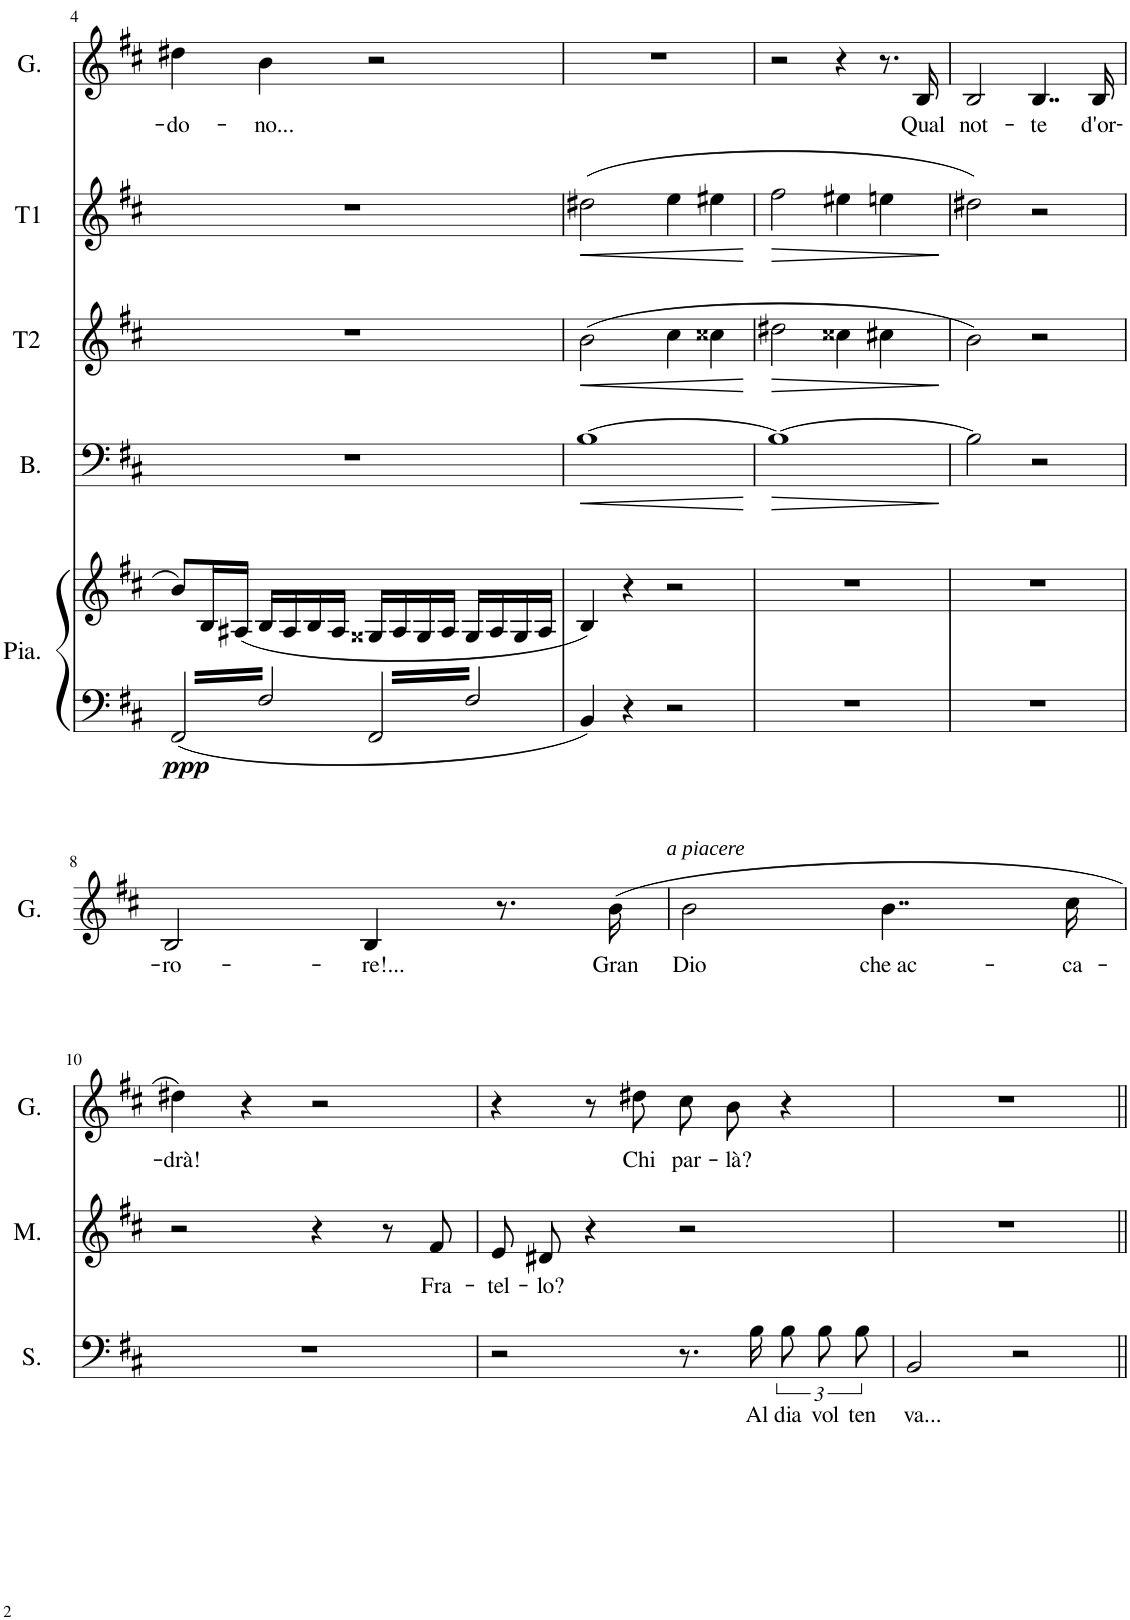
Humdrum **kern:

**kern	**kern	**dynam	**kern	**dynam	**kern	**dynam	**kern	**dynam	**kern	**text	**kern	**text	**kern	**text
*part7	*part7	*part7	*part6	*part6	*part5	*part5	*part4	*part4	*part3	*part3	*part2	*part2	*part1	*part1
*staff8	*staff7	*staff7/8	*staff6	*staff6	*staff5	*staff5	*staff4	*staff4	*staff3	*staff3	*staff2	*staff2	*staff1	*staff1
*I"Piano	*	*	*I"B.	*	*I"T2	*	*I"T1	*	*I"Sparafucile	*	*I"Magdalena	*	*I"Gilda	*
*I'Pia.	*	*	*I'B.	*	*I'T2	*	*I'T1	*	*I'S.	*	*I'M.	*	*I'G.	*
!!LO:PB:g=z
*clefF4	*clefG2	*	*clefF4	*	*clefG2	*	*clefG2	*	*clefF4	*	*clefG2	*	*clefG2	*
*k[f#c#]	*k[f#c#]	*	*k[f#c#]	*	*k[f#c#]	*	*k[f#c#]	*	*k[f#c#]	*	*k[f#c#]	*	*k[f#c#]	*
*M4/4	*M4/4	*	*M4/4	*	*M4/4	*	*M4/4	*	*M4/4	*	*M4/4	*	*M4/4	*
=4	=4	=4	=4	=4	=4	=4	=4	=4	=4	=4	=4	=4	=4	=4
!	!	!LO:DY:b=2	!	!	!	!	!	!	!	!	!	!	!	!LO:LY:b
6.FF#/	8b/L	ppp	1r	.	1r	.	1r	.	1r	.	1r	.	4dd#X\	-do-
.	16B/L	.	.	.	.	.	.	.	.	.	.	.	.	.
.	(16A#X/JJ	.	.	.	.	.	.	.	.	.	.	.	.	.
!	!	!	!	!	!	!	!	!	!	!	!	!	!	!LO:LY:b
6.F#/	16B/LL	.	.	.	.	.	.	.	.	.	.	.	4b\	-no...
.	16A#/	.	.	.	.	.	.	.	.	.	.	.	.	.
.	16B/	.	.	.	.	.	.	.	.	.	.	.	.	.
.	16A#/JJ	.	.	.	.	.	.	.	.	.	.	.	.	.
6.FF#/	16G##X/LL	.	.	.	.	.	.	.	.	.	.	.	2r	.
.	16A#/	.	.	.	.	.	.	.	.	.	.	.	.	.
.	16G##/	.	.	.	.	.	.	.	.	.	.	.	.	.
.	16A#/JJ	.	.	.	.	.	.	.	.	.	.	.	.	.
6.F#/	16G##/LL	.	.	.	.	.	.	.	.	.	.	.	.	.
.	16A#/	.	.	.	.	.	.	.	.	.	.	.	.	.
.	16G##/	.	.	.	.	.	.	.	.	.	.	.	.	.
.	16A#/JJ	.	.	.	.	.	.	.	.	.	.	.	.	.
=5	=5	=5	=5	=5	=5	=5	=5	=5	=5	=5	=5	=5	=5	=5
!	!	!	!	!LO:HP:b	!	!LO:HP:b	!	!LO:HP:b	!	!	!	!	!	!
4BB/	4B/)	.	[1B	<	(2b\	<	(2dd#X\	<	1r	.	1r	.	1r	.
4r	4r	.	.	.	.	.	.	.	.	.	.	.	.	.
2r	2r	.	.	.	4cc#\	.	4ee\	.	.	.	.	.	.	.
.	.	.	.	.	4cc##X\	.	4ee#X\	.	.	.	.	.	.	.
.	.	.	.	[	.	[	.	[	.	.	.	.	.	.
=6	=6	=6	=6	=6	=6	=6	=6	=6	=6	=6	=6	=6	=6	=6
!	!	!	!	!LO:HP:b	!	!LO:HP:b	!	!LO:HP:b	!	!	!	!	!	!
1r	1r	.	1B_	>	2dd#X\	>	2ff#\	>	1r	.	1r	.	2r	.
.	.	.	.	.	4cc##X\	.	4ee#X\	.	.	.	.	.	4r	.
.	.	.	.	.	4cc#X\	.	4een\	.	.	.	.	.	8.r	.
!	!	!	!	!	!	!	!	!	!	!	!	!	!	!LO:LY:b
.	.	.	.	.	.	.	.	.	.	.	.	.	16B/	Qual
.	.	.	.	]	.	]	.	]	.	.	.	.	.	.
=7	=7	=7	=7	=7	=7	=7	=7	=7	=7	=7	=7	=7	=7	=7
!	!	!	!	!	!	!	!	!	!	!	!	!	!	!LO:LY:b
1r	1r	.	2B\]	.	2b\)	.	2dd#X\)	.	1r	.	1r	.	2B/	not-
!	!	!	!	!	!	!	!	!	!	!	!	!	!	!LO:LY:b
.	.	.	2r	.	2r	.	2r	.	.	.	.	.	4..B/	-te
!	!	!	!	!	!	!	!	!	!	!	!	!	!	!LO:LY:b
.	.	.	.	.	.	.	.	.	.	.	.	.	16B/	d'or-
!!LO:LB:g=z
=8	=8	=8	=8	=8	=8	=8	=8	=8	=8	=8	=8	=8	=8	=8
!	!	!	!	!	!	!	!	!	!	!	!	!	!	!LO:LY:b
1r	1r	.	1r	.	1r	.	1r	.	1r	.	1r	.	2B/	-ro-
!	!	!	!	!	!	!	!	!	!	!	!	!	!	!LO:LY:b
.	.	.	.	.	.	.	.	.	.	.	.	.	4B/	-re!...
.	.	.	.	.	.	.	.	.	.	.	.	.	8.r	.
!	!	!	!	!	!	!	!	!	!	!	!	!	!	!LO:LY:b
.	.	.	.	.	.	.	.	.	.	.	.	.	(16b\	Gran
=9	=9	=9	=9	=9	=9	=9	=9	=9	=9	=9	=9	=9	=9	=9
!	!	!	!	!	!	!	!	!	!	!	!	!	!LO:TX:a:i:t=a piacere	!
!	!	!	!	!	!	!	!	!	!	!	!	!	!	!LO:LY:b
1r	1r	.	1r	.	1r	.	1r	.	1r	.	1r	.	2b\	Dio
!	!	!	!	!	!	!	!	!	!	!	!	!	!	!LO:LY:b
.	.	.	.	.	.	.	.	.	.	.	.	.	4..b\	che ac-
!	!	!	!	!	!	!	!	!	!	!	!	!	!	!LO:LY:b
.	.	.	.	.	.	.	.	.	.	.	.	.	16cc#\	-ca-
!!LO:LB:g=z
=10	=10	=10	=10	=10	=10	=10	=10	=10	=10	=10	=10	=10	=10	=10
!	!	!	!	!	!	!	!	!	!	!	!	!	!	!LO:LY:b
1r	1r	.	1r	.	1r	.	1r	.	1r	.	2r	.	4dd#X\)	-drà!
.	.	.	.	.	.	.	.	.	.	.	.	.	4r	.
.	.	.	.	.	.	.	.	.	.	.	4r	.	2r	.
.	.	.	.	.	.	.	.	.	.	.	8r	.	.	.
!	!	!	!	!	!	!	!	!	!	!	!	!LO:LY:b	!	!
.	.	.	.	.	.	.	.	.	.	.	8f#/	Fra-	.	.
=11	=11	=11	=11	=11	=11	=11	=11	=11	=11	=11	=11	=11	=11	=11
!	!	!	!	!	!	!	!	!	!	!	!	!LO:LY:b	!	!
1r	1r	.	1r	.	1r	.	1r	.	2r	.	8e/L	-tel-	4r	.
!	!	!	!	!	!	!	!	!	!	!	!	!LO:LY:b	!	!
.	.	.	.	.	.	.	.	.	.	.	8d#X/J	-lo?	.	.
.	.	.	.	.	.	.	.	.	.	.	4r	.	8r	.
!	!	!	!	!	!	!	!	!	!	!	!	!	!	!LO:LY:b
.	.	.	.	.	.	.	.	.	.	.	.	.	8dd#X\	Chi
!	!	!	!	!	!	!	!	!	!	!	!	!	!	!LO:LY:b
.	.	.	.	.	.	.	.	.	8.r	.	2r	.	8cc#\L	par-
!	!	!	!	!	!	!	!	!	!	!	!	!	!	!LO:LY:b
.	.	.	.	.	.	.	.	.	.	.	.	.	8b\J	-là?
!	!	!	!	!	!	!	!	!	!	!LO:LY:b	!	!	!	!
.	.	.	.	.	.	.	.	.	16B\	Al	.	.	.	.
!	!	!	!	!	!	!	!	!	!	!LO:LY:b	!	!	!	!
.	.	.	.	.	.	.	.	.	12B\L	dia	.	.	4r	.
!	!	!	!	!	!	!	!	!	!	!LO:LY:b	!	!	!	!
.	.	.	.	.	.	.	.	.	12B\	vol	.	.	.	.
!	!	!	!	!	!	!	!	!	!	!LO:LY:b	!	!	!	!
.	.	.	.	.	.	.	.	.	12B\J	ten	.	.	.	.
=12	=12	=12	=12	=12	=12	=12	=12	=12	=12	=12	=12	=12	=12	=12
!	!	!	!	!	!	!	!	!	!	!LO:LY:b	!	!	!	!
1r	1r	.	1r	.	1r	.	1r	.	2BB/	va...	1r	.	1r	.
.	.	.	.	.	.	.	.	.	2r	.	.	.	.	.
=||	=||	=||	=||	=||	=||	=||	=||	=||	=||	=||	=||	=||	=||	=||
*-	*-	*-	*-	*-	*-	*-	*-	*-	*-	*-	*-	*-	*-	*-
